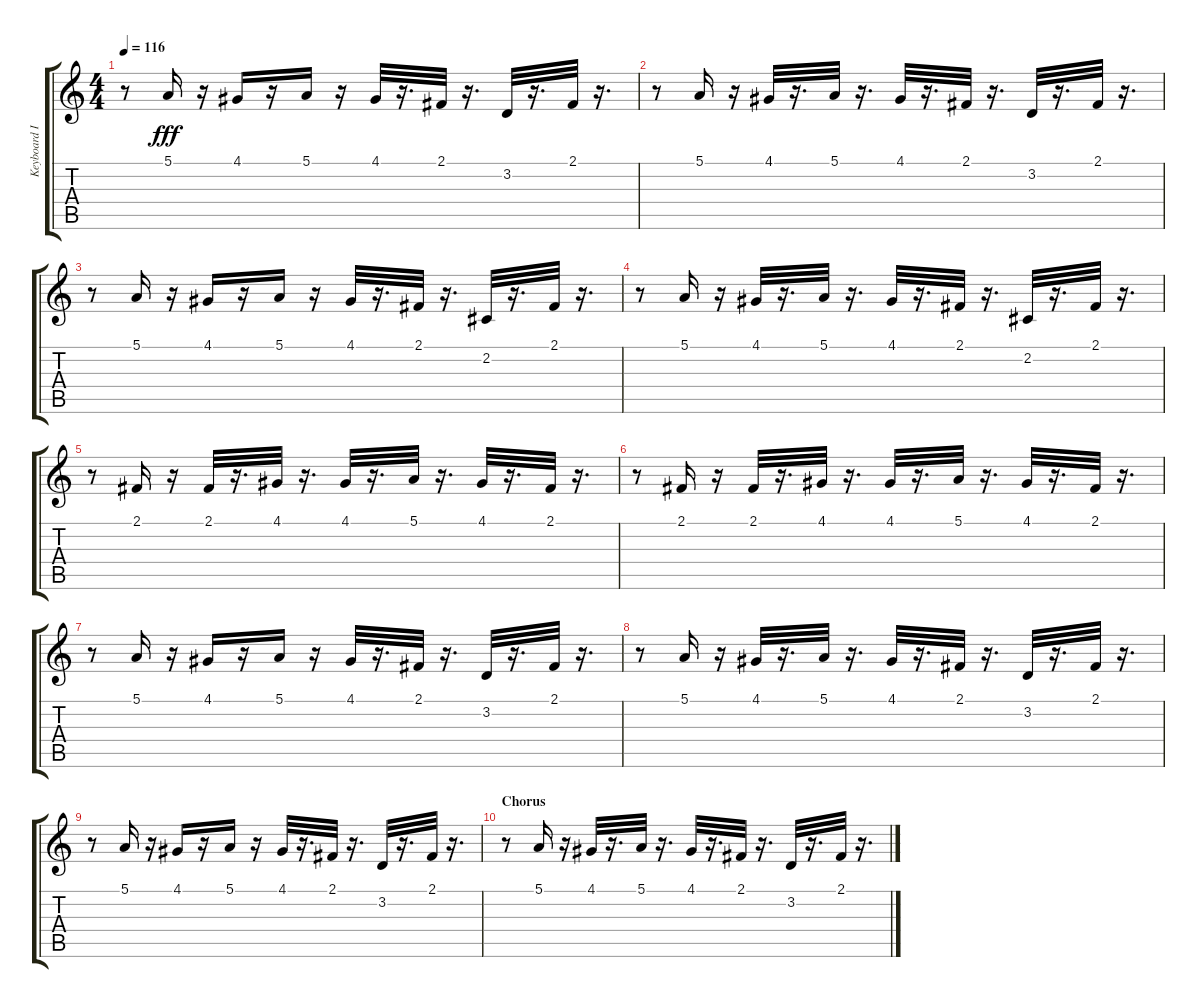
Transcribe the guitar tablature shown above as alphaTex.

\track ("Keyboard III" "Keyboard I") {instrument orchestralharp}
\staff {score tabs}
\tuning (E4 B3 G3 D3 A2 E2) {hide}
\ts (4 4)
\tempo 116
\clef g2
\ks c
r.8{dy fff} 5.1.16 r.16 4.1.16 r.16 5.1.16 r.16 4.1.32 r.16{d} 2.1.32 r.16{d} 3.2.32 r.16{d} 2.1.32 r.16{d} |
r.8 5.1.16 r.16 4.1.32 r.16{d} 5.1.32 r.16{d} 4.1.32 r.16{d} 2.1.32 r.16{d} 3.2.32 r.16{d} 2.1.32 r.16{d} |
r.8 5.1.16 r.16 4.1.16 r.16 5.1.16 r.16 4.1.32 r.16{d} 2.1.32 r.16{d} 2.2.32 r.16{d} 2.1.32 r.16{d} |
r.8 5.1.16 r.16 4.1.32 r.16{d} 5.1.32 r.16{d} 4.1.32 r.16{d} 2.1.32 r.16{d} 2.2.32 r.16{d} 2.1.32 r.16{d} |
r.8 2.1.16 r.16 2.1.32 r.16{d} 4.1.32 r.16{d} 4.1.32 r.16{d} 5.1.32 r.16{d} 4.1.32 r.16{d} 2.1.32 r.16{d} |
r.8 2.1.16 r.16 2.1.32 r.16{d} 4.1.32 r.16{d} 4.1.32 r.16{d} 5.1.32 r.16{d} 4.1.32 r.16{d} 2.1.32 r.16{d} |
r.8 5.1.16 r.16 4.1.16 r.16 5.1.16 r.16 4.1.32 r.16{d} 2.1.32 r.16{d} 3.2.32 r.16{d} 2.1.32 r.16{d} |
r.8 5.1.16 r.16 4.1.32 r.16{d} 5.1.32 r.16{d} 4.1.32 r.16{d} 2.1.32 r.16{d} 3.2.32 r.16{d} 2.1.32 r.16{d} |
r.8 5.1.16 r.16 4.1.16 r.16 5.1.16 r.16 4.1.32 r.16{d} 2.1.32 r.16{d} 3.2.32 r.16{d} 2.1.32 r.16{d} |
\section ("" "Chorus")
r.8 5.1.16 r.16 4.1.32 r.16{d} 5.1.32 r.16{d} 4.1.32 r.16{d} 2.1.32 r.16{d} 3.2.32 r.16{d} 2.1.32 r.16{d}
